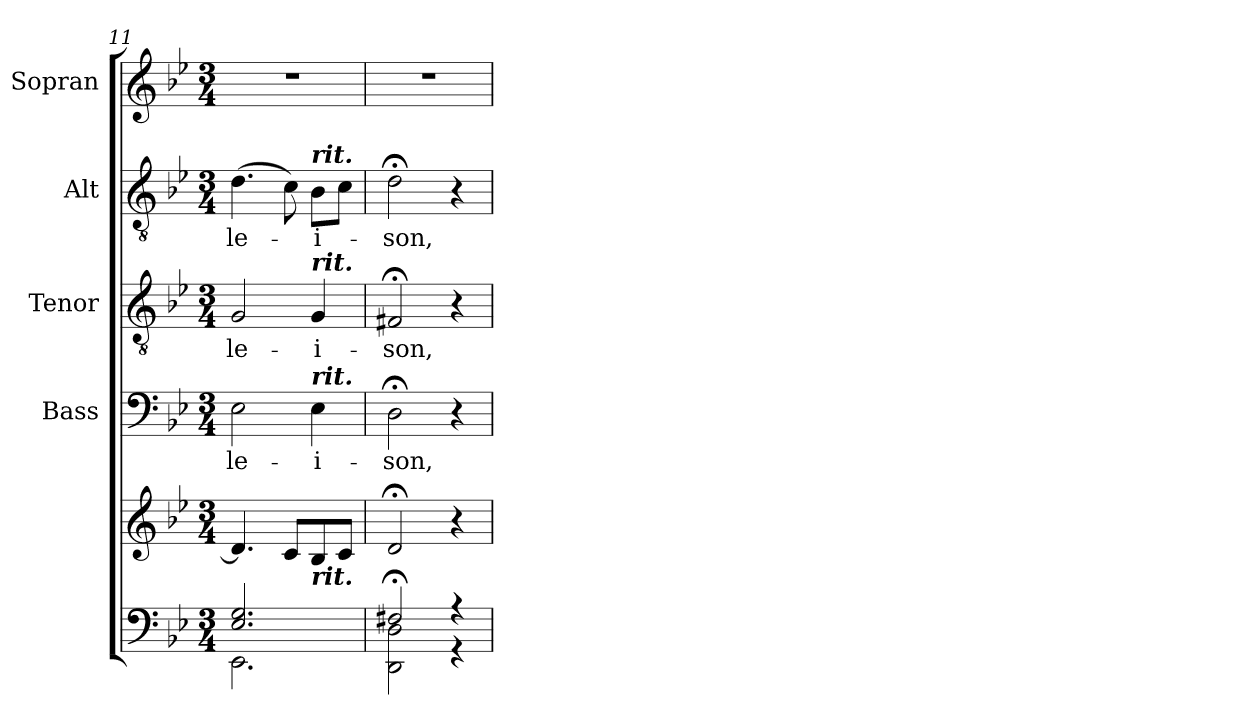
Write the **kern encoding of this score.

**kern	**kern	**kern	**text	**kern	**text	**kern	**text	**kern
*part5	*part5	*part4	*part4	*part3	*part3	*part2	*part2	*part1
*staff6	*staff5	*staff4	*staff4	*staff3	*staff3	*staff2	*staff2	*staff1
*	*	*I"Bass	*	*I"Tenor	*	*I"Alt	*	*I"Sopran
*	*	*I'B.	*	*I'T.	*	*I'A.	*	*I'S.
*clefF4	*clefG2	*clefF4	*	*clefGv2	*	*clefGv2	*	*clefG2
*k[b-e-]	*k[b-e-]	*k[b-e-]	*	*k[b-e-]	*	*k[b-e-]	*	*k[b-e-]
*B-:	*B-:	*B-:	*	*B-:	*	*B-:	*	*B-:
*M3/4	*M3/4	*M3/4	*	*M3/4	*	*M3/4	*	*M3/4
=11	=11	=11	=11	=11	=11	=11	=11	=11
*^	*	*	*	*	*	*	*	*
!	!	!	!	!LO:LY:b	!	!LO:LY:b	!	!LO:LY:b	!
2.E-/ 2.G/	2.EE-\	4.d/]	2E-\	-le-	2G/	-le-	(>4.d\	-le-	2.r
.	.	8c/L	.	.	.	.	8c\)	.	.
!	!	!	!	!	!	!	!LO:TX:a:Bi:t=rit.	!	!
!	!	!	!	!	!LO:TX:a:Bi:t=rit.	!	!	!	!
!	!	!	!LO:TX:a:Bi:t=rit.	!	!	!	!	!	!
!	!	!LO:TX:b:Bi:t=rit.	!	!	!	!	!	!	!
!	!	!	!	!LO:LY:b	!	!LO:LY:b	!	!LO:LY:b	!
.	.	8B-/	4E-\	-i-	4G/	-i-	8B-\L	-i-	.
.	.	8c/J	.	.	.	.	8c\J	.	.
=12	=12	=12	=12	=12	=12	=12	=12	=12	=12
!	!	!	!	!LO:LY:b	!	!LO:LY:b	!	!LO:LY:b	!
2F#X;/	2DD\ 2D\	2d;</	2D;<\	-son,	2F#X;</	-son,	2d;<\	-son,	2.r
4r	4r	4r	4r	.	4r	.	4r	.	.
*v	*v	*	*	*	*	*	*	*	*
=	=	=	=	=	=	=	=	=
*-	*-	*-	*-	*-	*-	*-	*-	*-
